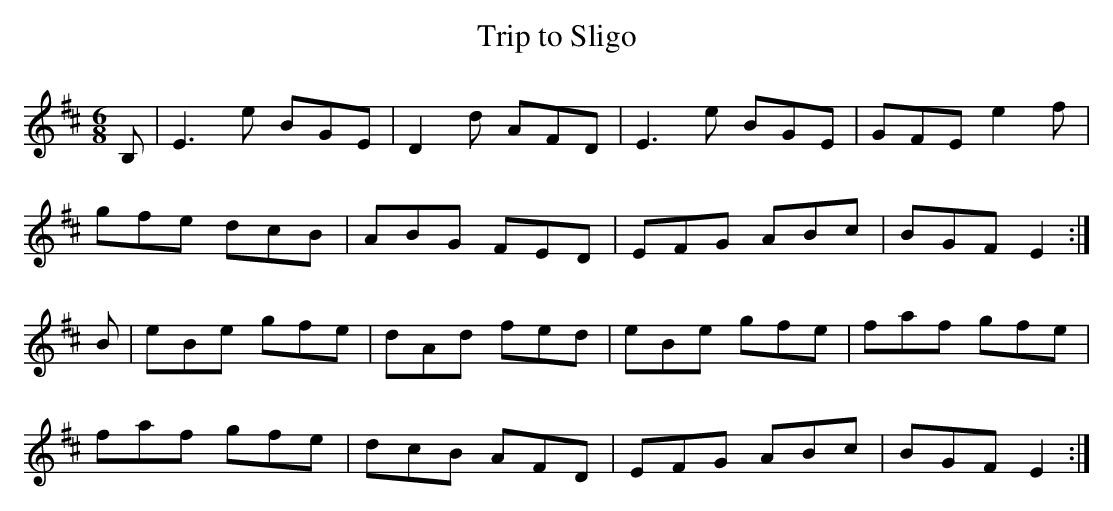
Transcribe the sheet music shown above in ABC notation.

X:1
T:Trip to Sligo
M:6/8
L:1/8
K:E Dorian
B,|E3e BGE|D2d AFD|E3e BGE|GFE e2f|!
gfe dcB|ABG FED|EFG ABc|BGF E2:|!
B|eBe gfe|dAd fed|eBe gfe|faf gfe|!
faf gfe|dcB AFD|EFG ABc|BGF E2:|!
